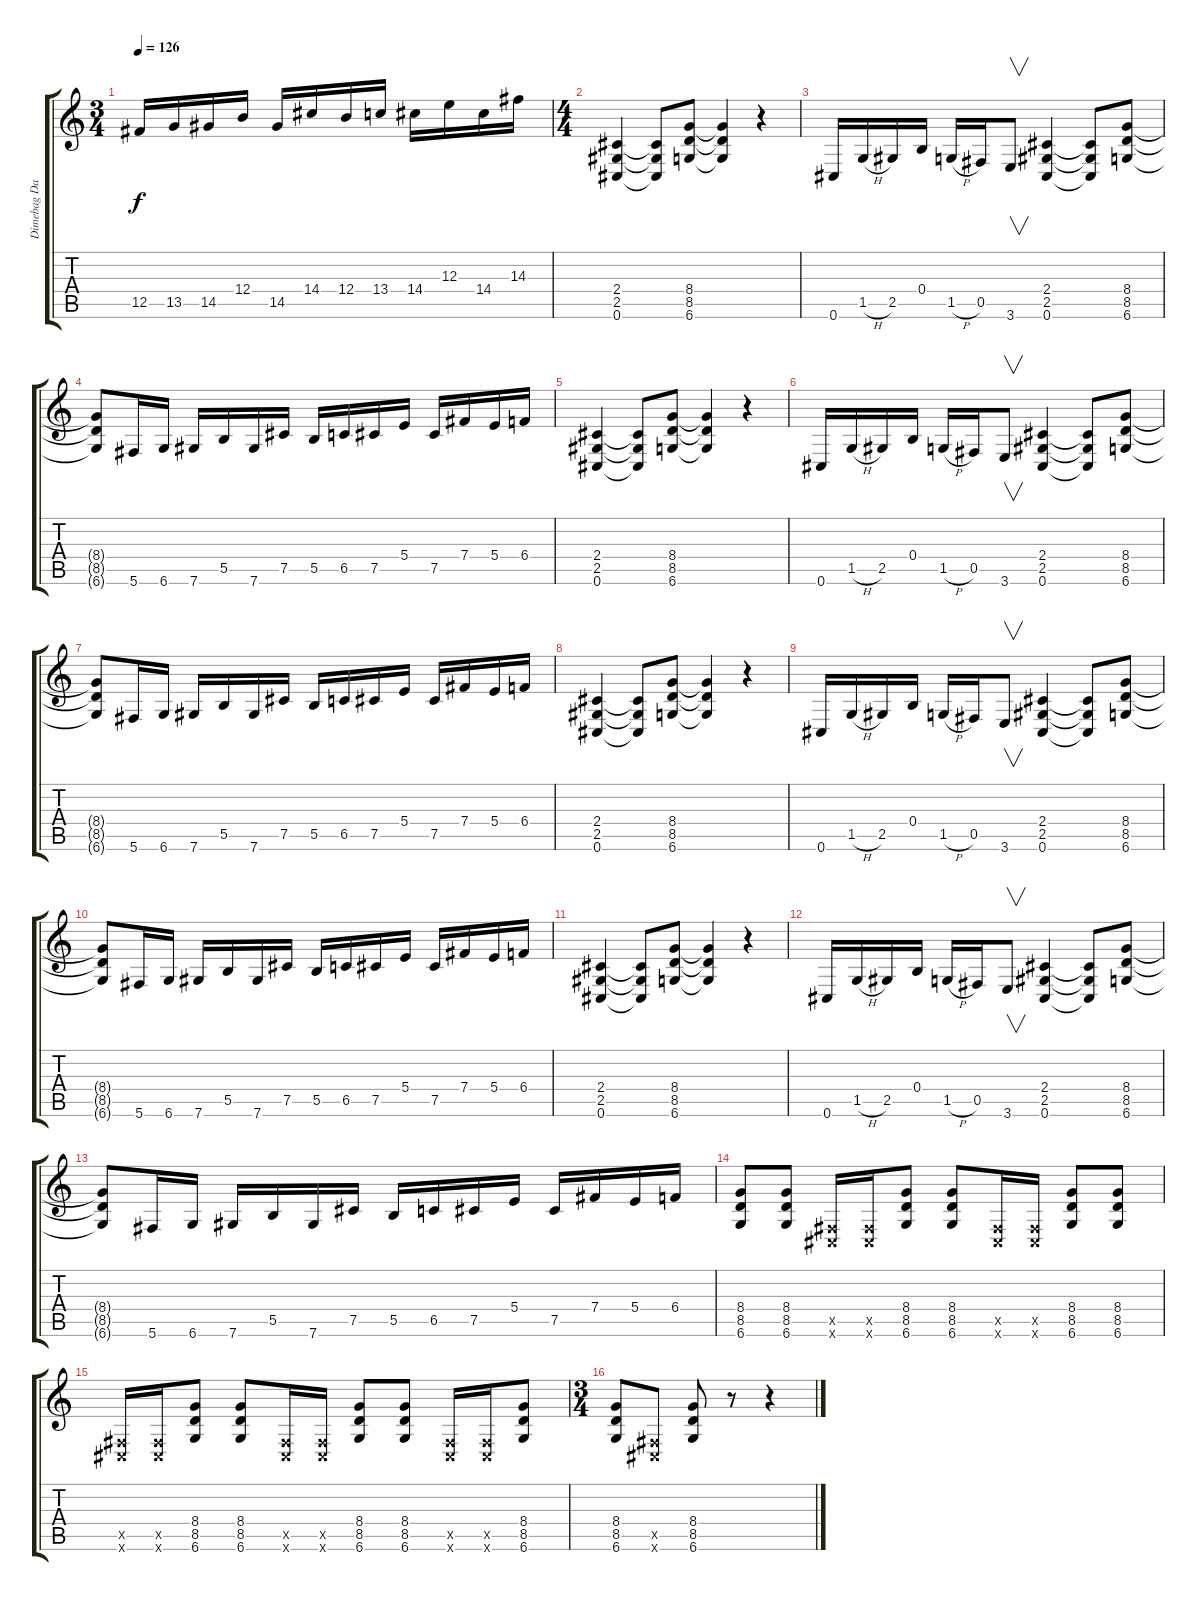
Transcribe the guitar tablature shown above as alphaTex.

\track ("Dimebag Darrel" "Dimebag Da") {instrument distortionguitar}
\staff {score tabs}
\tuning (Db4 Ab3 E3 B2 Gb2 Db2) {hide}
\ts (3 4)
\tempo 126
\clef g2
\ks c
12.5.16{dy f} 13.5.16 14.5.16 12.4.16 14.5.16 14.4.16 12.4.16 13.4.16 14.4.16 12.3.16 14.4.16 14.3.16 |
\ts (4 4)
(2.4 2.5 0.6).4 (2.4{t} 2.5{t} 0.6{t}).8 (8.4 8.5 6.6).8 (8.4{t} 8.5{t} 6.6{t}).4 r.4 |
0.6.16 1.5{h}.16 2.5.16 0.4.16 1.5{h}.16 0.5.16 3.6.8{v} (2.4 2.5 0.6).4 (2.4{t} 2.5{t} 0.6{t}).8 (8.4 8.5 6.6).8 |
(8.4{t} 8.5{t} 6.6{t}).8 5.6.16 6.6.16 7.6.16 5.5.16 7.6.16 7.5.16 5.5.16 6.5.16 7.5.16 5.4.16 7.5.16 7.4.16 5.4.16 6.4.16 |
(2.4 2.5 0.6).4 (2.4{t} 2.5{t} 0.6{t}).8 (8.4 8.5 6.6).8 (8.4{t} 8.5{t} 6.6{t}).4 r.4 |
0.6.16 1.5{h}.16 2.5.16 0.4.16 1.5{h}.16 0.5.16 3.6.8{v} (2.4 2.5 0.6).4 (2.4{t} 2.5{t} 0.6{t}).8 (8.4 8.5 6.6).8 |
(8.4{t} 8.5{t} 6.6{t}).8 5.6.16 6.6.16 7.6.16 5.5.16 7.6.16 7.5.16 5.5.16 6.5.16 7.5.16 5.4.16 7.5.16 7.4.16 5.4.16 6.4.16 |
(2.4 2.5 0.6).4 (2.4{t} 2.5{t} 0.6{t}).8 (8.4 8.5 6.6).8 (8.4{t} 8.5{t} 6.6{t}).4 r.4 |
0.6.16 1.5{h}.16 2.5.16 0.4.16 1.5{h}.16 0.5.16 3.6.8{v} (2.4 2.5 0.6).4 (2.4{t} 2.5{t} 0.6{t}).8 (8.4 8.5 6.6).8 |
(8.4{t} 8.5{t} 6.6{t}).8 5.6.16 6.6.16 7.6.16 5.5.16 7.6.16 7.5.16 5.5.16 6.5.16 7.5.16 5.4.16 7.5.16 7.4.16 5.4.16 6.4.16 |
(2.4 2.5 0.6).4 (2.4{t} 2.5{t} 0.6{t}).8 (8.4 8.5 6.6).8 (8.4{t} 8.5{t} 6.6{t}).4 r.4 |
0.6.16 1.5{h}.16 2.5.16 0.4.16 1.5{h}.16 0.5.16 3.6.8{v} (2.4 2.5 0.6).4 (2.4{t} 2.5{t} 0.6{t}).8 (8.4 8.5 6.6).8 |
(8.4{t} 8.5{t} 6.6{t}).8 5.6.16 6.6.16 7.6.16 5.5.16 7.6.16 7.5.16 5.5.16 6.5.16 7.5.16 5.4.16 7.5.16 7.4.16 5.4.16 6.4.16 |
(8.4 8.5 6.6).8 (8.4 8.5 6.6).8 (0.5{x} 0.6{x}).16 (0.5{x} 0.6{x}).16 (8.4 8.5 6.6).8 (8.4 8.5 6.6).8 (0.5{x} 0.6{x}).16 (0.5{x} 0.6{x}).16 (8.4 8.5 6.6).8 (8.4 8.5 6.6).8 |
(0.5{x} 0.6{x}).16 (0.5{x} 0.6{x}).16 (8.4 8.5 6.6).8 (8.4 8.5 6.6).8 (0.5{x} 0.6{x}).16 (0.5{x} 0.6{x}).16 (8.4 8.5 6.6).8 (8.4 8.5 6.6).8 (0.5{x} 0.6{x}).16 (0.5{x} 0.6{x}).16 (8.4 8.5 6.6).8 |
\ts (3 4)
(8.4 8.5 6.6).8 (0.5{x} 0.6{x}).8 (8.4 8.5 6.6).8 r.8 r.4
